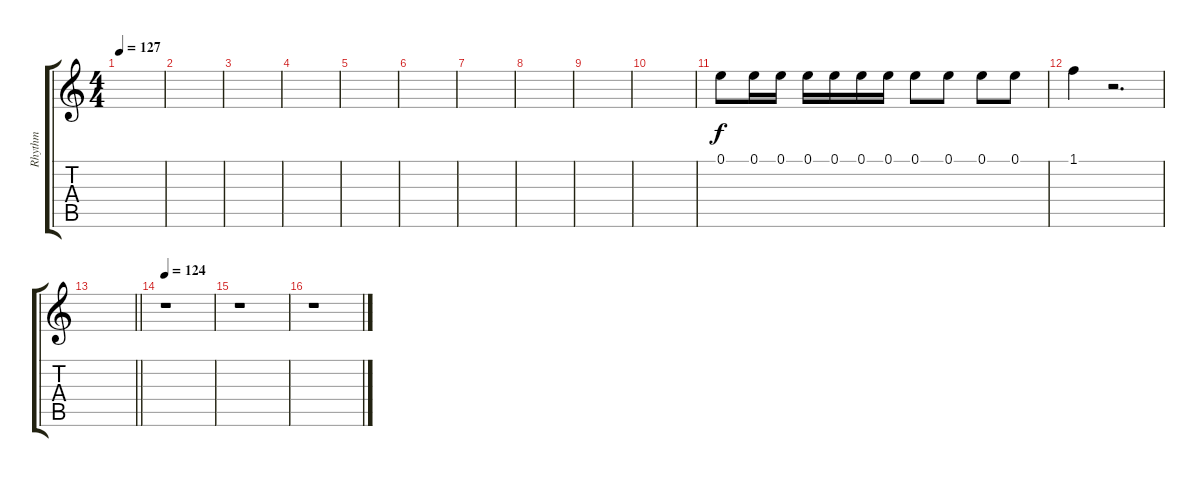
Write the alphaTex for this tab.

\track ("Rhythm" "Rhythm") {instrument distortionguitar}
\staff {score tabs}
\tuning (E4 B3 G3 D3 A2 E2) {hide}
\ts (4 4)
\tempo 127
\clef g2
\ks c
|
|
|
|
|
|
|
|
|
|
0.1.8 0.1.16 0.1.16 0.1.16 0.1.16 0.1.16 0.1.16 0.1.8 0.1.8 0.1.8 0.1.8 |
1.1.4 r.2{d} |
\barLineRight lightlight
|
\tempo 124
r.1 |
r.1 |
r.1
